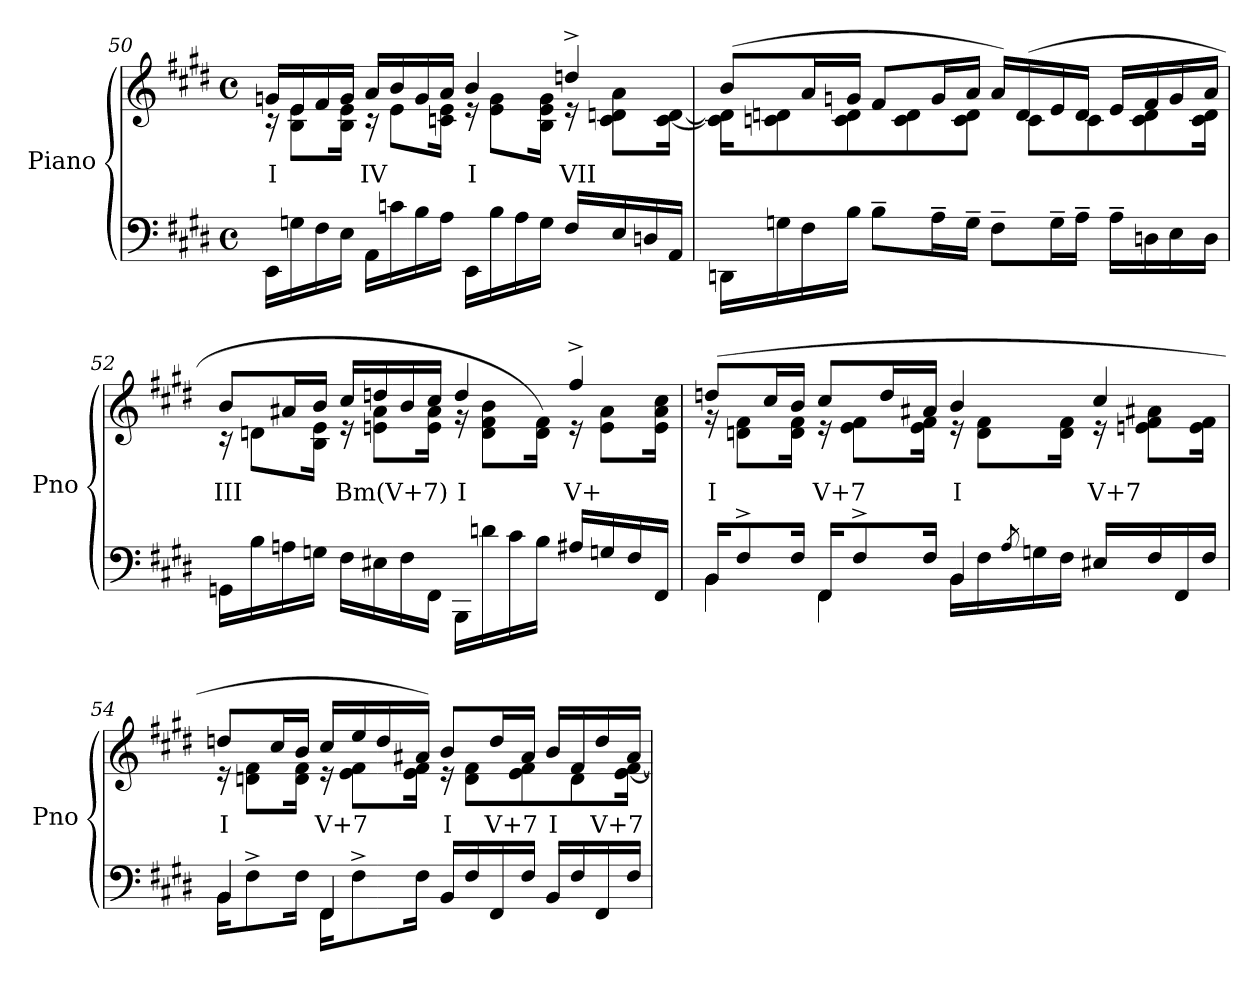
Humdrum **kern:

**kern	**kern	**text
*part1	*part1	*part1
*staff2	*staff1	*staff1
*I"Piano	*	*
*I'Pno	*	*
!!LO:LB:g=z
*clefF4	*clefG2	*
*k[f#c#g#d#]	*k[f#c#g#d#]	*
*M4/4	*M4/4	*
*met(c)	*met(c)	*
=50	=50	=50
!	!	!LO:LY:b
*	*^	*
16EE\LL	16gn/LL	16r	I
16Gn\	16e/	8B\ 8e\L	.
16F#\	16f#/	.	.
16E\JJ	16g/JJ	16B\ 16e\Jk	.
!	!	!	!LO:LY:b
16AA\LL	16a/LL	16r	IV
16cn\	16b/	8e\L	.
16B\	16g/	.	.
16A\JJ	16a/JJ	16cn\ 16e\Jk	.
!	!	!	!LO:LY:b
16EE\LL	4b/	16r	I
16B\	.	8e\ 8g\L	.
16A\	.	.	.
16G\JJ	.	16B\ 16e\ 16g\Jk	.
!	!	!	!LO:LY:b
16F#/LL	4ddn^/	16r	VII
16E/	.	8c\ 8dn\ 8a\L	.
16Dn/	.	.	.
16AA/JJ	.	[16c\ [16d\Jk	.
=51	=51	=51	=51
16DDn\LL	(>8b/L	16c\] 16d\]KL	.
16Gn\	.	8cn\ 8dn\	.
16F#\	16a/L	.	.
16B\JJ	16gn/JJ	8c\ 8d\	.
8B~\L	8f#/L	.	.
.	.	8c\ 8d\	.
16A~\L	16g/L	.	.
16G~\JJ	16a/JJ	8c\ 8d\J	.
8F#~\L	16a/LL)	.	.
.	(>16d/	8c\L	.
16G~\L	16e/	.	.
16A~\JJ	16d/JJ	8c\	.
16A~\LL	16e/LL	.	.
16Dn\	16f#/	8c\ 8d\	.
16E\	16g/	.	.
16D\JJ	16a/JJ	16c\ 16d\Jk	.
!!LO:PB:g=z	!!
=52	=52	=52	=52
!	!	!	!LO:LY:b
16GGn\LL	8b/L	16r	III
16B\	.	8dn\L	.
16An\	16a#X/L	.	.
16Gn\JJ	16b/JJ	16B\ 16e\Jk	.
!	!	!	!LO:LY:b
16F#\LL	16cc#/LL	16r	Bm(V+7)
16E#X\	16ddn/	8en\ 8a#\L	.
16F#\	16b/	.	.
16FF#\JJ	16cc#/JJ	16e\ 16a#\Jk	.
!	!	!	!LO:LY:b
16BBB\LL	4dd/	16r	I
16dn\	.	8d\ 8f#\ 8b\L	.
16c#\	.	.	.
16B\JJ	.	16d\ 16f#\Jk)	.
!	!	!	!LO:LY:b
16A#X/LL	4ff#^/	16r	V+
16Gn/	.	8e\ 8a#\L	.
16F#/	.	.	.
16FF#/JJ	.	16e\ 16a#\ 16cc#\Jk	.
=53	=53	=53	=53
*^	*	*	*
!	!	!	!	!LO:LY:b
16BB/KL	4BB\	(>8ddn/L	16r	I
8F#^/	.	.	8dn\ 8f#\L	.
.	.	16cc#/L	.	.
16F#/Jk	.	16b/JJ	16d\ 16f#\Jk	.
!	!	!	!	!LO:LY:b
16FF#/KL	4FF#\	8cc#/L	16r	V+7
8F#^/	.	.	8e\ 8f#\L	.
.	.	16dd/L	.	.
16F#/Jk	.	16a#X/JJ	16e\ 16f#\Jk	.
!	!	!	!	!LO:LY:b
16BB\LL	4BB/	4b/	16r	I
16F#\	.	.	8d\ 8f#\L	.
8qA/	.	.	.	.
16Gn\	.	.	.	.
16F#\JJ	.	.	16d\ 16f#\Jk	.
!	!	!	!	!LO:LY:b
16E#X/LL	4ryy	4cc#/	16r	V+7
16F#/	.	.	8en\ 8f#\ 8a#X\L	.
16FF#/	.	.	.	.
16F#/JJ	.	.	16e\ 16f#\Jk	.
!!LO:LB:g=z	!!
=54	=54	=54	=54	=54
!	!	!	!	!LO:LY:b
16BB\KL	4BB/	8ddn/L	16r	I
8F#^\	.	.	8dn\ 8f#\L	.
.	.	16cc#/L	.	.
16F#\Jk	.	16b/JJ	16d\ 16f#\Jk	.
!	!	!	!	!LO:LY:b
16FF#\KL	4FF#/	16cc#/LL	16r	V+7
8F#^\	.	16ee/	8e\ 8f#\L	.
.	.	16dd/	.	.
16F#\Jk	.	16a#X/JJ)	16e\ 16f#\Jk	.
!	!	!	!	!LO:LY:b
16BB/LL	2ryy	8b/L	16r	I
16F#/	.	.	8d\ 8f#\L	.
!	!	!	!	!LO:LY:b
16FF#/	.	16dd/L	.	V+7
16F#/JJ	.	16a#/JJ	8e\ 8f#\	.
!	!	!	!	!LO:LY:b
16BB/LL	.	16b/LL	.	I
16F#/	.	16f#/	8d\	.
!	!	!	!	!LO:LY:b
16FF#/	.	16dd/	.	V+7
16F#/JJ	.	16a#/JJ	[16e\ [16f#\Jk	.
*v	*v	*	*	*
*	*v	*v	*
=	=	=
*-	*-	*-
